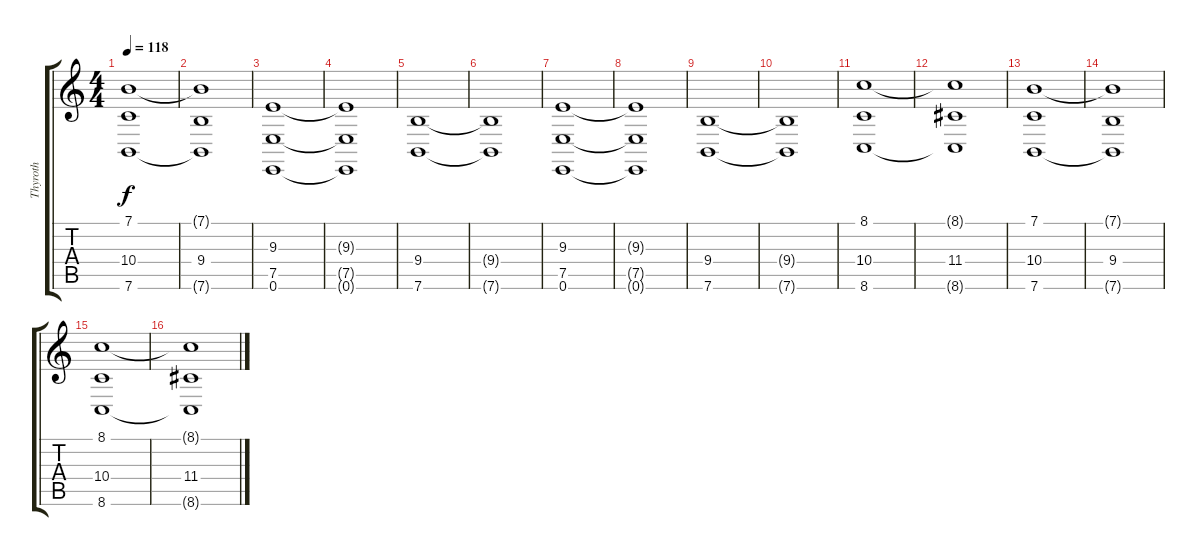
\track ("Thyroth" "Thyroth") {instrument fx7echoes}
\staff {score tabs}
\tuning (E4 B3 G3 D3 A2 E2) {hide}
\ts (4 4)
\tempo 118
\clef g2
\ks c
(7.1 10.4 7.6).1{dy f} |
(7.1{t} 9.4 7.6{t}).1 |
(9.3 7.5 0.6).1 |
(9.3{t} 7.5{t} 0.6{t}).1 |
(9.4 7.6).1 |
(9.4{t} 7.6{t}).1 |
(9.3 7.5 0.6).1 |
(9.3{t} 7.5{t} 0.6{t}).1 |
(9.4 7.6).1 |
(9.4{t} 7.6{t}).1 |
(8.1 10.4 8.6).1 |
(8.1{t} 11.4 8.6{t}).1 |
(7.1 10.4 7.6).1 |
(7.1{t} 9.4 7.6{t}).1 |
(8.1 10.4 8.6).1 |
(8.1{t} 11.4 8.6{t}).1
